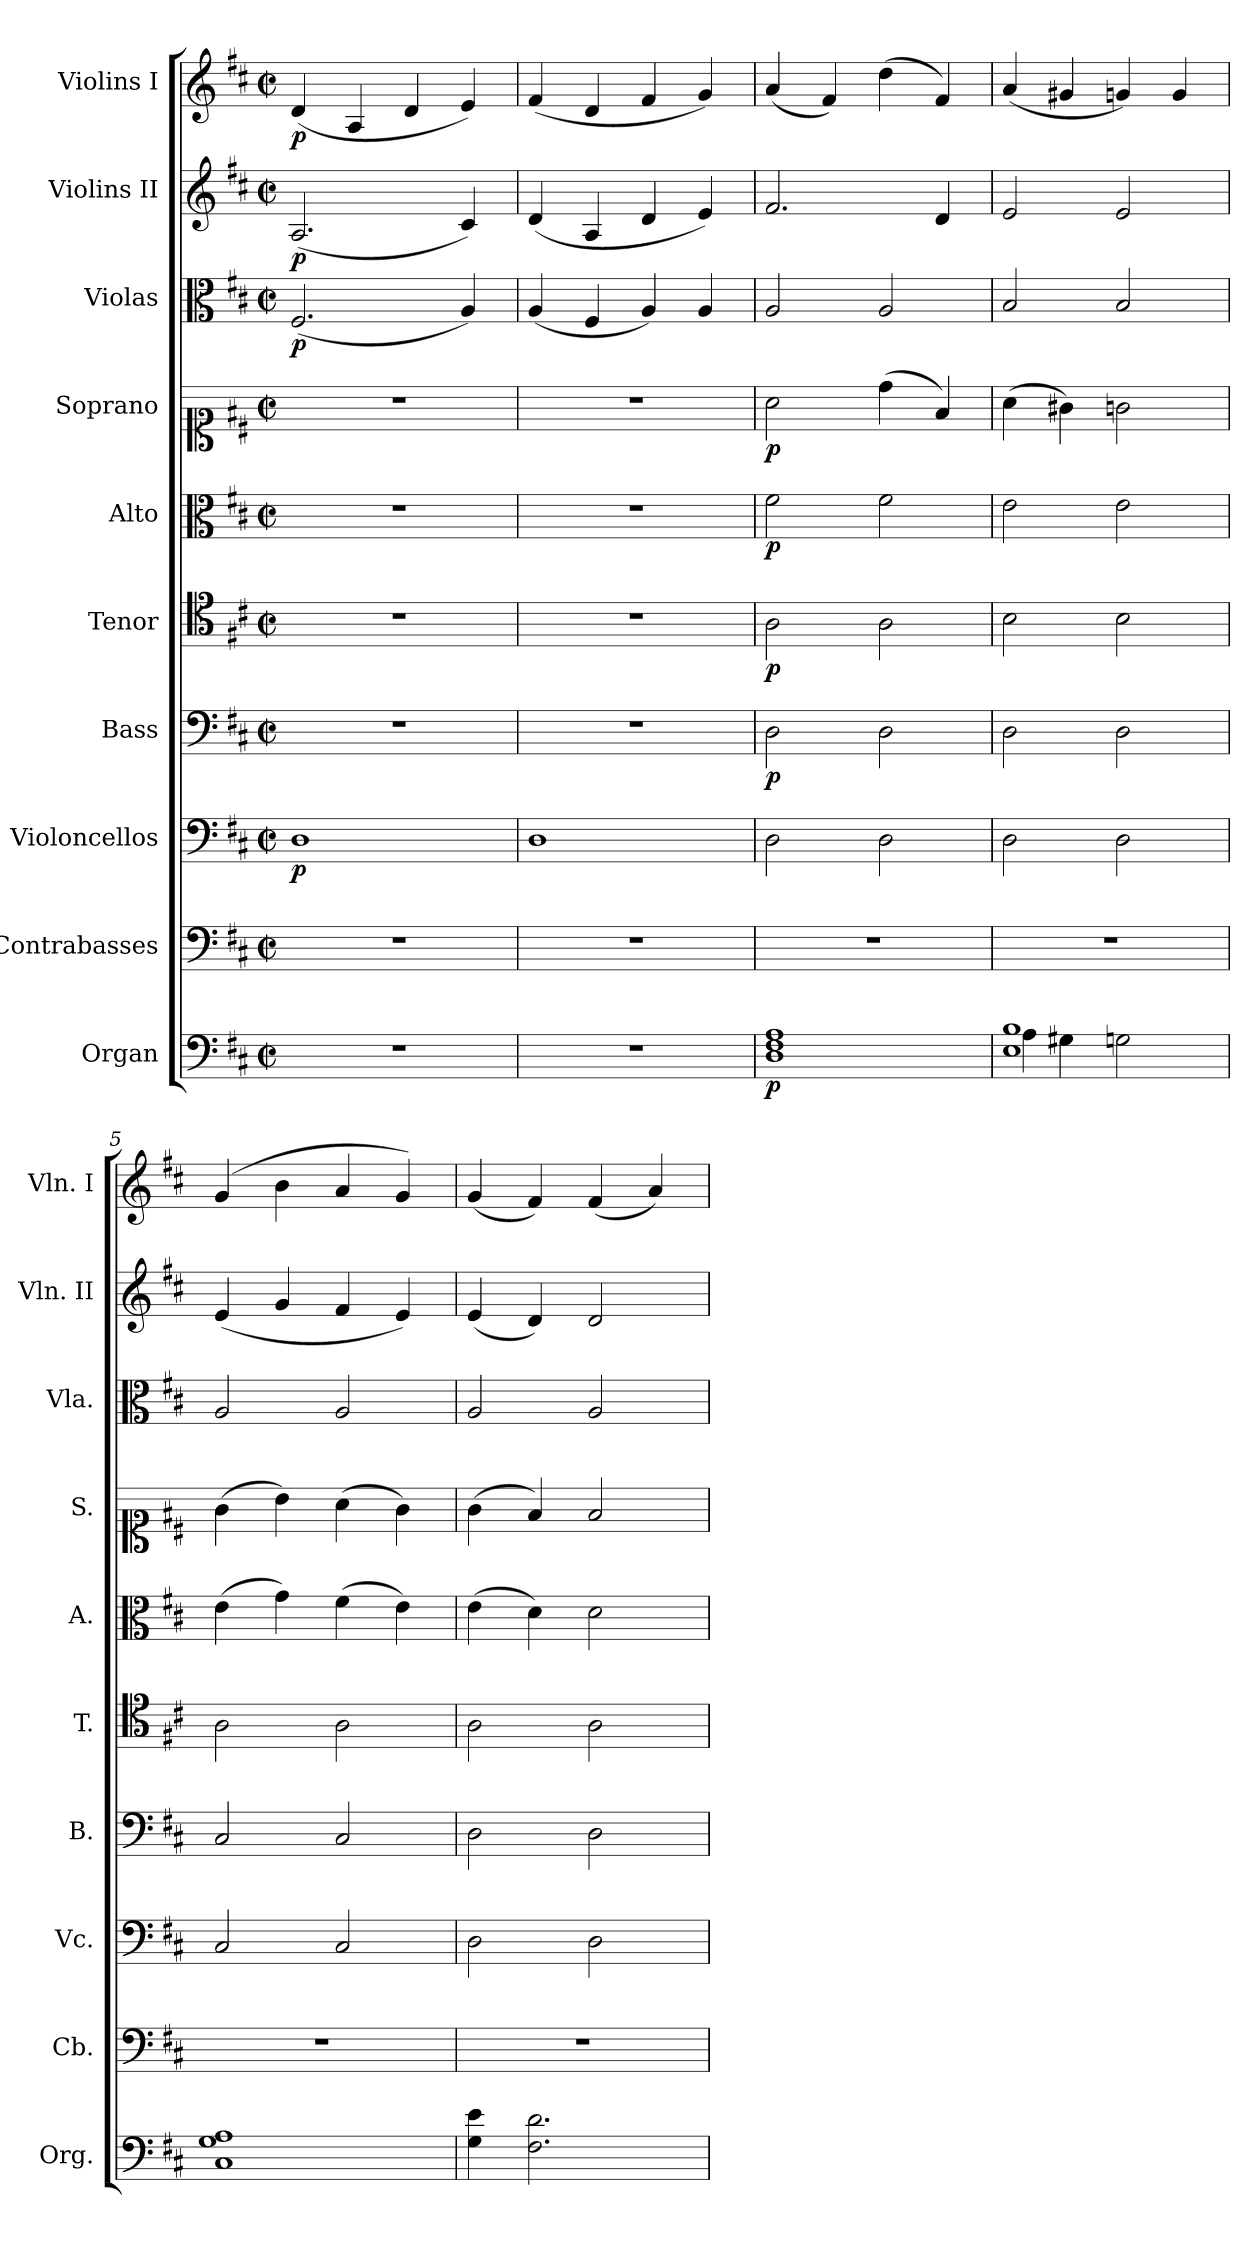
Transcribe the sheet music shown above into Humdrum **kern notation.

**kern	**dynam	**kern	**kern	**dynam	**kern	**dynam	**kern	**dynam	**kern	**dynam	**kern	**dynam	**kern	**dynam	**kern	**dynam	**kern	**dynam
*part10	*part10	*part9	*part8	*part8	*part7	*part7	*part6	*part6	*part5	*part5	*part4	*part4	*part3	*part3	*part2	*part2	*part1	*part1
*staff10	*staff10	*staff9	*staff8	*staff8	*staff7	*staff7	*staff6	*staff6	*staff5	*staff5	*staff4	*staff4	*staff3	*staff3	*staff2	*staff2	*staff1	*staff1
*I"Organ	*	*I"Contrabasses	*I"Violoncellos	*	*I"Bass	*	*I"Tenor	*	*I"Alto	*	*I"Soprano	*	*I"Violas	*	*I"Violins II	*	*I"Violins I	*
*I'Org.	*	*I'Cb.	*I'Vc.	*	*I'B.	*	*I'T.	*	*I'A.	*	*I'S.	*	*I'Vla.	*	*I'Vln. II	*	*I'Vln. I	*
*clefF4	*	*clefF4	*clefF4	*	*clefF4	*	*clefC4	*	*clefC3	*	*clefC1	*	*clefC3	*	*clefG2	*	*clefG2	*
*	*	*ITrd7c12	*	*	*	*	*	*	*	*	*	*	*	*	*	*	*	*
*k[f#c#]	*	*k[f#c#]	*k[f#c#]	*	*k[f#c#]	*	*k[f#c#]	*	*k[f#c#]	*	*k[f#c#]	*	*k[f#c#]	*	*k[f#c#]	*	*k[f#c#]	*
*M2/2	*	*M2/2	*M2/2	*	*M2/2	*	*M2/2	*	*M2/2	*	*M2/2	*	*M2/2	*	*M2/2	*	*M2/2	*
*met(c|)	*	*met(c|)	*met(c|)	*	*met(c|)	*	*met(c|)	*	*met(c|)	*	*met(c|)	*	*met(c|)	*	*met(c|)	*	*met(c|)	*
*MM65	*	*MM65	*MM65	*	*MM65	*	*MM65	*	*MM65	*	*MM65	*	*MM65	*	*MM65	*	*MM65	*
=1	=1	=1	=1	=1	=1	=1	=1	=1	=1	=1	=1	=1	=1	=1	=1	=1	=1	=1
!	!	!	!	!LO:DY:b	!	!	!	!	!	!	!	!	!	!LO:DY:b	!	!LO:DY:b	!	!LO:DY:b
1r	.	1r	1D	p	1r	.	1r	.	1r	.	1r	.	(<2.F#/	p	(<2.A/	p	(<4d/	p
.	.	.	.	.	.	.	.	.	.	.	.	.	.	.	.	.	4A/	.
.	.	.	.	.	.	.	.	.	.	.	.	.	.	.	.	.	4d/	.
.	.	.	.	.	.	.	.	.	.	.	.	.	4A/)	.	4c#/)	.	4e/)	.
=2	=2	=2	=2	=2	=2	=2	=2	=2	=2	=2	=2	=2	=2	=2	=2	=2	=2	=2
1r	.	1r	1D	.	1r	.	1r	.	1r	.	1r	.	(<4A/	.	(<4d/	.	(<4f#/	.
.	.	.	.	.	.	.	.	.	.	.	.	.	4F#/	.	4A/	.	4d/	.
.	.	.	.	.	.	.	.	.	.	.	.	.	4A/)	.	4d/	.	4f#/	.
.	.	.	.	.	.	.	.	.	.	.	.	.	4A/	.	4e/)	.	4g/)	.
=3	=3	=3	=3	=3	=3	=3	=3	=3	=3	=3	=3	=3	=3	=3	=3	=3	=3	=3
!	!LO:DY:b	!	!	!	!	!LO:DY:b	!	!LO:DY:b	!	!LO:DY:b	!	!LO:DY:b	!	!	!	!	!	!
1D 1F# 1A	p	1r	2D\	.	2D\	p	2A\	p	2f#\	p	2a\	p	2A/	.	2.f#/	.	(<4a/	.
.	.	.	.	.	.	.	.	.	.	.	.	.	.	.	.	.	4f#/)	.
.	.	.	2D\	.	2D\	.	2A\	.	2f#\	.	(>4dd\	.	2A/	.	.	.	(>4dd\	.
.	.	.	.	.	.	.	.	.	.	.	4f#/)	.	.	.	4d/	.	4f#/)	.
=4	=4	=4	=4	=4	=4	=4	=4	=4	=4	=4	=4	=4	=4	=4	=4	=4	=4	=4
*^	*	*	*	*	*	*	*	*	*	*	*	*	*	*	*	*	*	*
1E 1B	4A\	.	1r	2D\	.	2D\	.	2B\	.	2e\	.	(>4a\	.	2B/	.	2e/	.	(<4a/	.
.	4G#X\	.	.	.	.	.	.	.	.	.	.	4g#X\)	.	.	.	.	.	4g#X/	.
.	2Gn\	.	.	2D\	.	2D\	.	2B\	.	2e\	.	2gn\	.	2B/	.	2e/	.	4gn/)	.
.	.	.	.	.	.	.	.	.	.	.	.	.	.	.	.	.	.	4g/	.
*v	*v	*	*	*	*	*	*	*	*	*	*	*	*	*	*	*	*	*	*
=5	=5	=5	=5	=5	=5	=5	=5	=5	=5	=5	=5	=5	=5	=5	=5	=5	=5	=5
1C# 1G 1A	.	1r	2C#/	.	2C#/	.	2A\	.	(>4e\	.	(>4g\	.	2A/	.	(<4e/	.	(>4g/	.
.	.	.	.	.	.	.	.	.	4g\)	.	4b\)	.	.	.	4g/	.	4b\	.
.	.	.	2C#/	.	2C#/	.	2A\	.	(>4f#\	.	(>4a\	.	2A/	.	4f#/	.	4a/	.
.	.	.	.	.	.	.	.	.	4e\)	.	4g\)	.	.	.	4e/)	.	4g/)	.
=6	=6	=6	=6	=6	=6	=6	=6	=6	=6	=6	=6	=6	=6	=6	=6	=6	=6	=6
4G\ 4e\	.	1r	2D\	.	2D\	.	2A\	.	(>4e\	.	(>4g\	.	2A/	.	(<4e/	.	(<4g/	.
2.F#\ 2.d\	.	.	.	.	.	.	.	.	4d\)	.	4f#/)	.	.	.	4d/)	.	4f#/)	.
.	.	.	2D\	.	2D\	.	2A\	.	2d\	.	2f#/	.	2A/	.	2d/	.	(<4f#/	.
.	.	.	.	.	.	.	.	.	.	.	.	.	.	.	.	.	4a/)	.
=	=	=	=	=	=	=	=	=	=	=	=	=	=	=	=	=	=	=
*-	*-	*-	*-	*-	*-	*-	*-	*-	*-	*-	*-	*-	*-	*-	*-	*-	*-	*-
